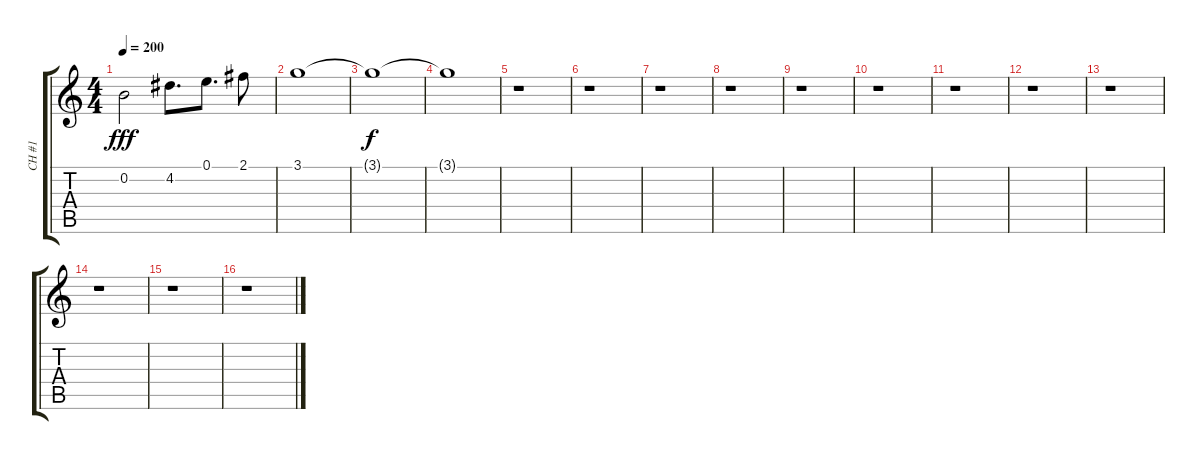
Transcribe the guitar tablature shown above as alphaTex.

\track ("CH #1" "CH #1") {instrument distortionguitar}
\staff {score tabs}
\tuning (E4 B3 G3 D3 A2 E2) {hide}
\ts (4 4)
\tempo 200
\clef g2
\ks c
0.2.2{dy fff} 4.2.8{d} 0.1.8{d} 2.1.8 |
3.1.1 |
3.1{t}.1{dy f} |
3.1{t}.1 |
r.1 |
r.1 |
r.1 |
r.1 |
r.1 |
r.1 |
r.1 |
r.1 |
r.1 |
r.1 |
r.1 |
r.1
